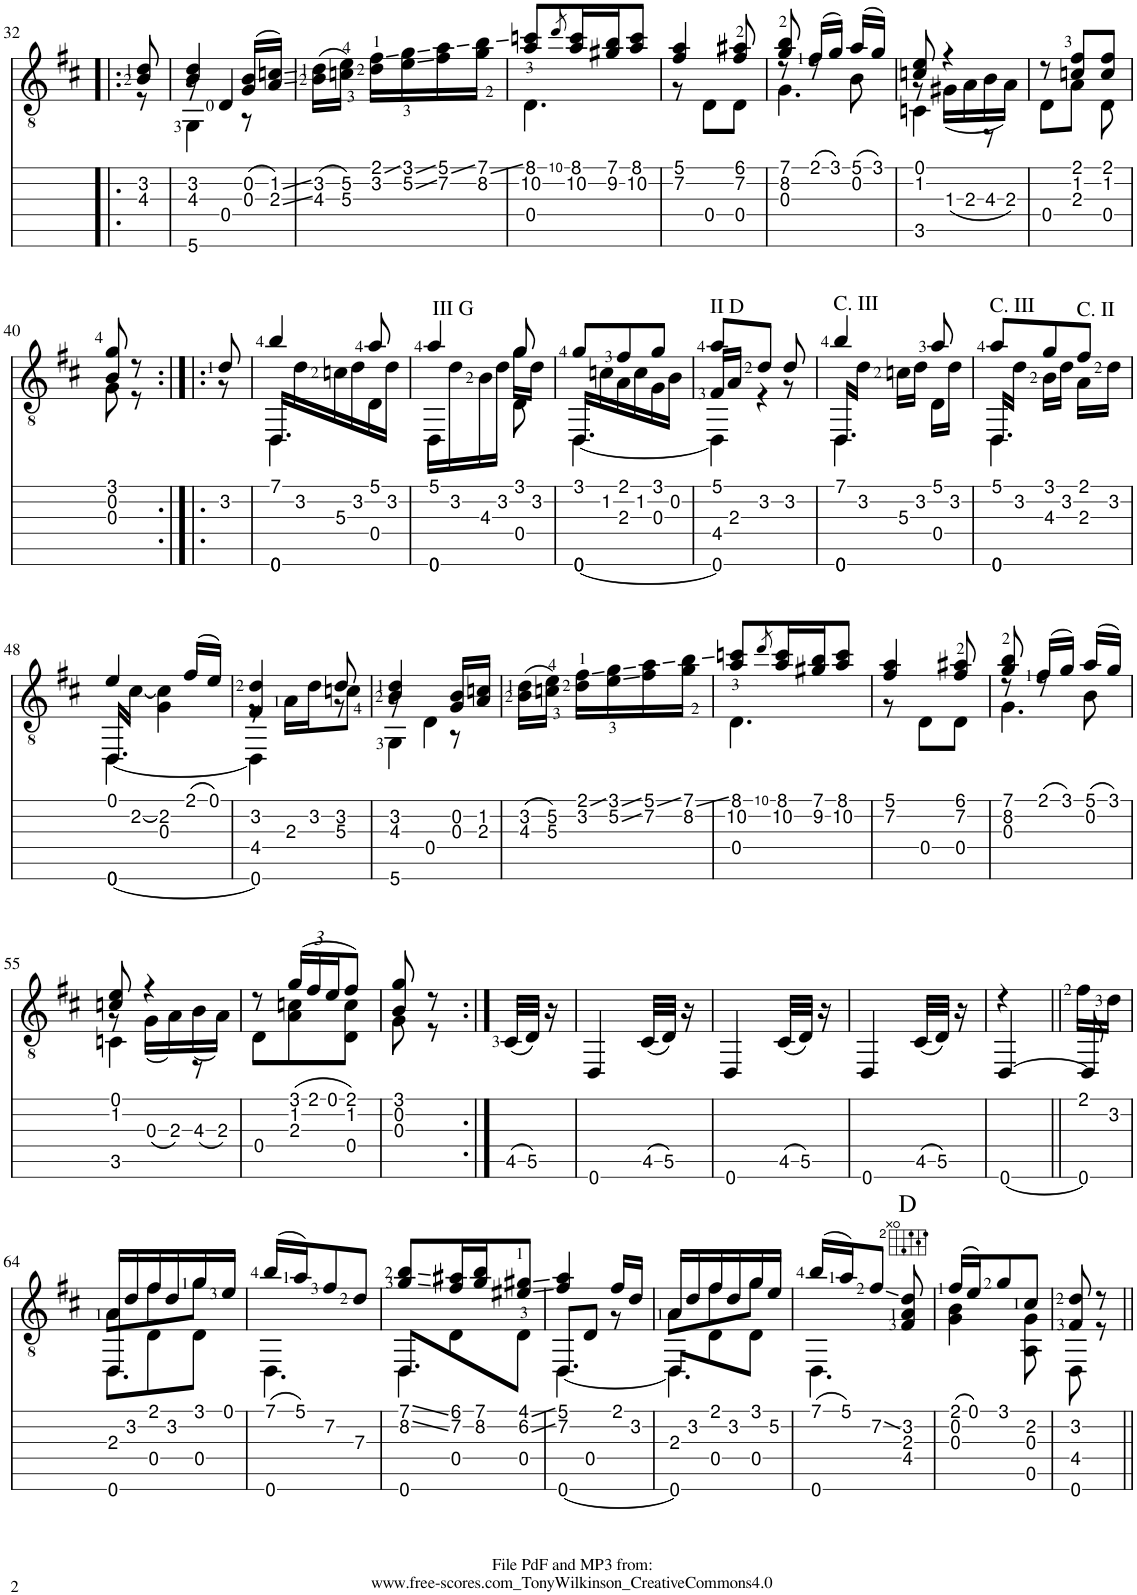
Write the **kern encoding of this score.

**kern	**kern	**harte
*part1	*part1	*part1
*staff2	*staff1	*
*I"Guitar	*	*
*I'Guit.	*	*
!!LO:PB:g=z
*	*clefGv2	*
*k[f#c#]	*k[f#c#]	*
*M3/8	*M3/8	*
=32!|:	=32!|:	=32!|:
*^	*^	*
8B 8d	8r	8B/ 8d/	8r	.
=33	=33	=33	=33	=33
*	*^	*	*^	*
4B 4d	8r	4GG	4B/ 4d/	8r	4GG\	.
.	4D	.	.	4D/	.	.
16G\ 16B\LL	.	8r	(16G/ 16B/LL	.	8r	.
16A\ 16c\JJ	.	.	16A/ 16cn/JJ)	.	.	.
*v	*v	*v	*	*	*	*
*	*v	*v	*v	*
=34	=34	=34
16B\ 16d\LL	(16B\ 16d\LL	.
16c\ 16e\	16cn\ 16e\JJ)	.
16d\ 16f#\	16d\ 16f#\LL	.
16e\ 16g\	16e\ 16g\	.
16f#\ 16a\	16f#\ 16a\	.
16g\ 16b\JJ	16g\ 16b\JJ	.
=35	=35	=35
*^	*^	*
8a\ 8cc\L	4.D	8a/ 8ccn/L	4.D\	.
qdd	.	8qdd/	.	.
16a\ 16cc\L	.	16a/ 16cc/L	.	.
16g#\ 16b\J	.	16g#X/ 16b/J	.	.
8a\ 8cc\J	.	8a/ 8cc/J	.	.
=36	=36	=36	=36	=36
4f# 4a	8r	4f#/ 4a/	8r	.
.	8DL	.	8D\L	.
8f# 8a#	8DJ	8f#/ 8a#X/	8D\J	.
=37	=37	=37	=37	=37
*	*^	*	*^	*
8g\ 8b\L	8r	4.G	8g/ 8b/	8r	4.G\	.
16f#L	8r	.	(16f#/LL	8r	.	.
16g	.	.	16g/JJ)	.	.	.
16a	8B	.	(16a/LL	8B\	.	.
16gJJ	.	.	16g/JJ)	.	.	.
=38	=38	=38	=38	=38	=38	=38
8c 8e	8r	4C	8cn/ 8e/	8r	4Cn\	.
4r	16G#LL	.	4r	(16G#X\LL	.	.
.	16A	.	.	16A\	.	.
.	16B	8r	.	16B\	8r	.
.	16AJJ	.	.	16A\JJ)	.	.
*	*v	*v	*	*	*	*
*	*	*	*v	*v	*
=39	=39	=39	=39	=39
8r	8DL	8r	8D\L	.
8c\ 8f#\L	8A	8cn/ 8f#/L	8A\J	.
8c\ 8f#\J	8DJ	8c/ 8f#/J	8D\	.
!!LO:LB:g=z	!!
=40	=40	=40	=40	=40
8B 8g	8G	8B/ 8g/	8G\	.
8r	8r	8r	8r	.
=41:|!|:	=41:|!|:	=41:|!|:	=41:|!|:	=41:|!|:
8d	8r	8d/	8r	.
=42	=42	=42	=42	=42
*	*^	*	*^	*
4b	16DDLL	4.DD	4b/	16DD/LL	4.DD\	.
.	16d	.	.	16d\	.	.
.	16c	.	.	16cn\	.	.
.	16d	.	.	16d\	.	.
8a	16D	.	8a/	16D\	.	.
.	16dJJ	.	.	16d\JJ	.	.
=43	=43	=43	=43	=43	=43	=43
!	!	!	!LO:TX:a:t=III G	!	!	!
4a	16DDLL	4DD	4a/	16DD\LL	4DD\	.
.	16d	.	.	16d\	.	.
.	16B	.	.	16B\	.	.
.	16d	.	.	16d\JJ	.	.
8g	16g	8D	8g/	16g\LL	8D\	.
.	16dJJ	.	.	16d\JJ	.	.
=44	=44	=44	=44	=44	=44	=44
8gL	16DDLL	[4.DD	8g/L	16DD/LL	[4.DD\	.
.	16c	.	.	16cn\	.	.
8f#	16A	.	8f#/	16A\	.	.
.	16c	.	.	16c\	.	.
8gJ	16G	.	8g/J	16G\	.	.
.	16BJJ	.	.	16B\JJ	.	.
=45	=45	=45	=45	=45	=45	=45
!	!	!	!LO:TX:a:t=II D	!	!	!
8aL	16F#LL	4DD]	8a/L	16F#/LL	4DD\]	.
.	16AJJ	.	.	16A/JJ	.	.
8d	4r	.	8d/J	4r	.	.
8dJ	.	8r	8d/	.	8r	.
=46	=46	=46	=46	=46	=46	=46
!	!	!	!LO:TX:a:t=C. III	!	!	!
4b	16DDLL	4.DD	4b/	16DD/LL	4.DD\	.
.	16d	.	.	16d\JJ	.	.
.	16c	.	.	16cn\LL	.	.
.	16d	.	.	16d\JJ	.	.
8a	16D	.	8a/	16D\LL	.	.
.	16dJJ	.	.	16d\JJ	.	.
=47	=47	=47	=47	=47	=47	=47
!	!	!	!LO:TX:a:t=C. III	!	!	!
8aL	16DDLL	4.DD	8a/L	16DD/LL	4.DD\	.
.	16d	.	.	16d\JJ	.	.
8g	16B	.	8g/	16B\LL	.	.
.	16d	.	.	16d\JJ	.	.
!	!	!	!LO:TX:a:t=C. II	!	!	!
8f#J	16A	.	8f#/J	16A\LL	.	.
.	16dJJ	.	.	16d\JJ	.	.
!!LO:LB:g=z	!!	!!
=48	=48	=48	=48	=48	=48	=48
4e	16DDLL	[4.DD	4e/	16DD/LL	[4.DD\	.
.	[16c#JJ	.	.	[16c#\JJ	.	.
.	4G 4c#]	.	.	4G\ 4c#\]	.	.
16f#LL	.	.	(16f#/LL	.	.	.
16eJJ	.	.	16e/JJ)	.	.	.
=49	=49	=49	=49	=49	=49	=49
4F# 4d	8r	4DD]	4F#/ 4d/	8r	4DD\]	.
.	16ALL	.	.	16A\LL	.	.
.	16dJ	.	.	16d\J	.	.
8d	8cJ	8r	8d/	8cn\J	8r	.
=50	=50	=50	=50	=50	=50	=50
4B 4d	8r	4GG	4B/ 4d/	8r	4GG\	.
.	4D	.	.	4D\	.	.
16G\ 16B\LL	.	8r	16G/ 16B/LL	.	8r	.
16A\ 16c\JJ	.	.	16A/ 16cn/JJ	.	.	.
*v	*v	*v	*	*	*	*
*	*v	*v	*v	*
=51	=51	=51
16B\ 16d\LL	(16B\ 16d\LL	.
16cn\ 16e\	16cn\ 16e\JJ)	.
16d\ 16f#\	16d\ 16f#\LL	.
16e\ 16g\	16e\ 16g\	.
16f#\ 16a\	16f#\ 16a\	.
16g\ 16b\JJ	16g\ 16b\JJ	.
=52	=52	=52
*^	*^	*
8a\ 8ccn\L	4.D	8a/ 8ccn/L	4.D\	.
qdd	.	8qdd/	.	.
16a\ 16cc\L	.	16a/ 16cc/L	.	.
16g#X\ 16b\J	.	16g#X/ 16b/J	.	.
8a\ 8cc\J	.	8a/ 8cc/J	.	.
=53	=53	=53	=53	=53
4f# 4a	8r	4f#/ 4a/	8r	.
.	8DL	.	8D\L	.
8f# 8a#X	8DJ	8f#/ 8a#X/	8D\J	.
=54	=54	=54	=54	=54
*	*^	*	*^	*
8g\ 8b\L	8r	4.G	8g/ 8b/	8r	4.G\	.
16f#L	8r	.	(16f#/LL	8r	.	.
16g	.	.	16g/JJ)	.	.	.
16a	8B	.	(16a/LL	8B\	.	.
16gJJ	.	.	16g/JJ)	.	.	.
!!LO:LB:g=z	!!	!!
=55	=55	=55	=55	=55	=55	=55
8cn 8e	8r	4Cn	8cn/ 8e/	8r	4Cn\	.
4r	16GLL	.	4r	(16G\LL	.	.
.	16A	.	.	16A\)	.	.
.	16B	8r	.	(16B\	8r	.
.	16AJJ	.	.	16A\JJ)	.	.
*	*v	*v	*	*	*	*
*	*	*	*v	*v	*
=56	=56	=56	=56	=56
8r	8DL	8r	8D\L	.
*Xbrackettup	*	*Xbrackettup	*	*
24gLL	8A\ 8c\	(24g/LL	8A\ 8cn\	.
24f#	.	24f#/	.	.
24eJ	.	24e/J	.	.
8f#J	8D\ 8c\J	8f#/J)	8D\ 8c\J	.
=57	=57	=57	=57	=57
8B 8g	8G	8B/ 8g/	8G\	.
8r	8r	8r	8r	.
*v	*v	*	*	*
*	*v	*v	*
=58:|!	=58:|!	=58:|!
32C#LLL	(32C#/LLL	.
32DJJJ	32D/JJJ)	.
16r	16r	.
=59	=59	=59
4DD	4DD/	.
32C#LLL	(32C#/LLL	.
32DJJJ	32D/JJJ)	.
16r	16r	.
=60	=60	=60
4DD	4DD/	.
32C#LLL	(32C#/LLL	.
32DJJJ	32D/JJJ)	.
16r	16r	.
=61	=61	=61
4DD	4DD/	.
32C#LLL	(32C#/LLL	.
32DJJJ	32D/JJJ)	.
16r	16r	.
=62	=62	=62
*^	*^	*
4r	[4DD	4r	[4DD/	.
=63||	=63||	=63||	=63||	=63||
16f#LL	8DD]	16f#\LL	8DD/]	.
16dJJ	.	16d\JJ	.	.
!!LO:LB:g=z
=64	=64	=64	=64	=64
*^	*^	*^	*^	*
16ALL	8DDL	8AL	4.DD	16A/LL	8DD\L	8A\L	4.DD/	.
16d	.	.	.	16d/	.	.	.	.
16f#	8D	8f#	.	16f#/	8D\	8f#\	.	.
16d	.	.	.	16d/	.	.	.	.
16g	8DJ	8gJ	.	16g/	8D\J	8g\J	.	.
16eJJ	.	.	.	16e/JJ	.	.	.	.
*	*v	*v	*v	*	*	*	*	*
*	*	*	*v	*v	*v	*
=65	=65	=65	=65	=65
16bLL	4.DD	(16b/LL	4.DD\	.
16aJ	.	16a/J)	.	.
8f#	.	8f#/	.	.
8dJ	.	8d/J	.	.
=66	=66	=66	=66	=66
*	*^	*	*^	*
8g\ 8b\L	8DDL	4.DD	8g/ 8b/L	8DD/L	4.DD\	.
16f#\ 16a#X\L	8D	.	16f#/ 16a#X/L	8D\	.	.
16g\ 16b\J	.	.	16g/ 16b/J	.	.	.
8e#X\ 8g#X\J	8DJ	.	8e#X/ 8g#X/J	8D\J	.	.
=67	=67	=67	=67	=67	=67	=67
4f# 4a	8DDL	[4.DD	4f#/ 4a/	8DD/L	[4.DD\	.
.	8DJ	.	.	8D/J	.	.
16f#LL	8r	.	16f#/LL	8r	.	.
16dJJ	.	.	16d/JJ	.	.	.
=68	=68	=68	=68	=68	=68	=68
*	*	*^	*	*	*^	*
16ALL	8AL	8DDL	4.DD]	16A/LL	8A\L	8DD/L	4.DD\]	.
16d	.	.	.	16d/	.	.	.	.
16f#	8f#	8D	.	16f#/	8f#\	8D\	.	.
16d	.	.	.	16d/	.	.	.	.
16g	8gJ	8DJ	.	16g/	8g\J	8D\J	.	.
16eJJ	.	.	.	16e/JJ	.	.	.	.
*	*v	*v	*v	*	*	*	*	*
*	*	*	*v	*v	*v	*
=69	=69	=69	=69	=69
16bLL	4.DD	(16b/LL	4.DD\	.
16aJ	.	16a/J)	.	.
8f#	.	8f#/J	.	D:maj
8F#\ 8A\ 8d\J	.	8F#/ 8A/ 8d/	.	.
=70	=70	=70	=70	=70
16f#LL	4G 4B	(16f#/LL	4G\ 4B\	.
16eJ	.	16e/J)	.	.
8g	.	8g/	.	.
8c#J	8AA 8G	8c#/J	8AA\ 8G\	.
=71	=71	=71	=71	=71
8F# 8d	8DD	8F#/ 8d/	8DD\	.
8r	8r	8r	8r	.
*v	*v	*	*	*
*	*v	*v	*
=||	=||	=||
*-	*-	*-
